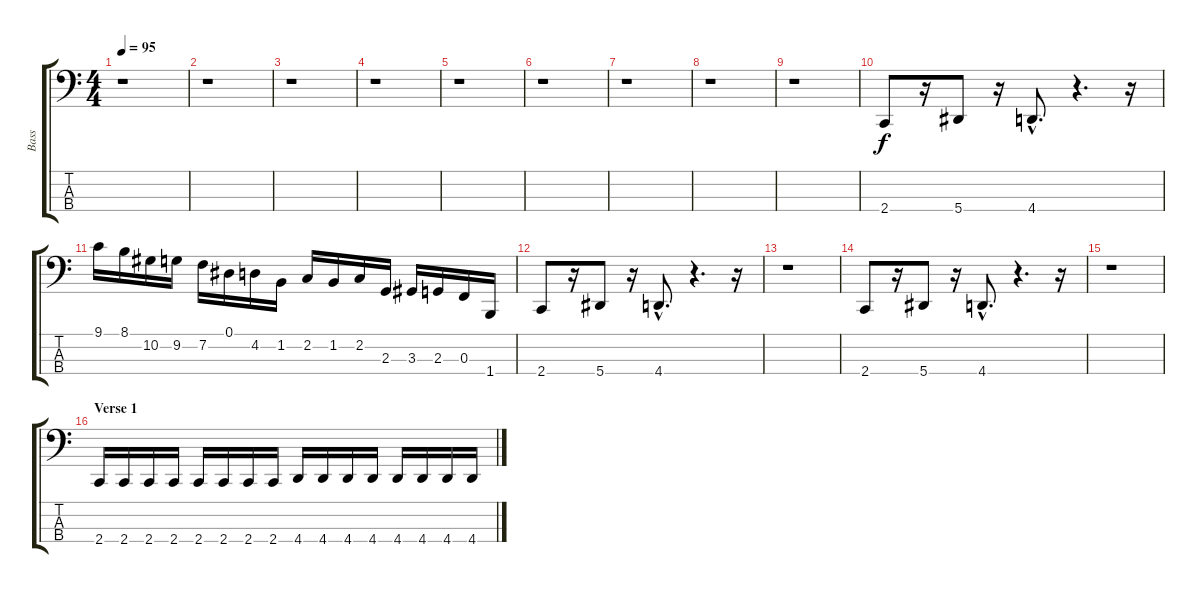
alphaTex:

\track ("Bass" "Bass") {instrument electricbassfinger}
\staff {score tabs}
\tuning (Eb2 Bb1 F1 Bb0) {hide}
\ts (4 4)
\tempo 95
\clef f4
\ks c
r.1{dy f instrument electricbassfinger} |
r.1 |
r.1 |
r.1 |
r.1 |
r.1 |
r.1 |
r.1 |
r.1 |
2.4.8 r.16 5.4.8 r.16 4.4{hac}.8{d} r.4{d} r.16 |
9.1.16 8.1.16 10.2.16 9.2.16 7.2.16 0.1.16 4.2.16 1.2.16 2.2.16 1.2.16 2.2.16 2.3.16 3.3.16 2.3.16 0.3.16 1.4.16 |
2.4.8 r.16 5.4.8 r.16 4.4{hac}.8{d} r.4{d} r.16 |
r.1 |
2.4.8 r.16 5.4.8 r.16 4.4{hac}.8{d} r.4{d} r.16 |
r.1 |
\section ("" "Verse 1")
2.4.16 2.4.16 2.4.16 2.4.16 2.4.16 2.4.16 2.4.16 2.4.16 4.4.16 4.4.16 4.4.16 4.4.16 4.4.16 4.4.16 4.4.16 4.4.16
